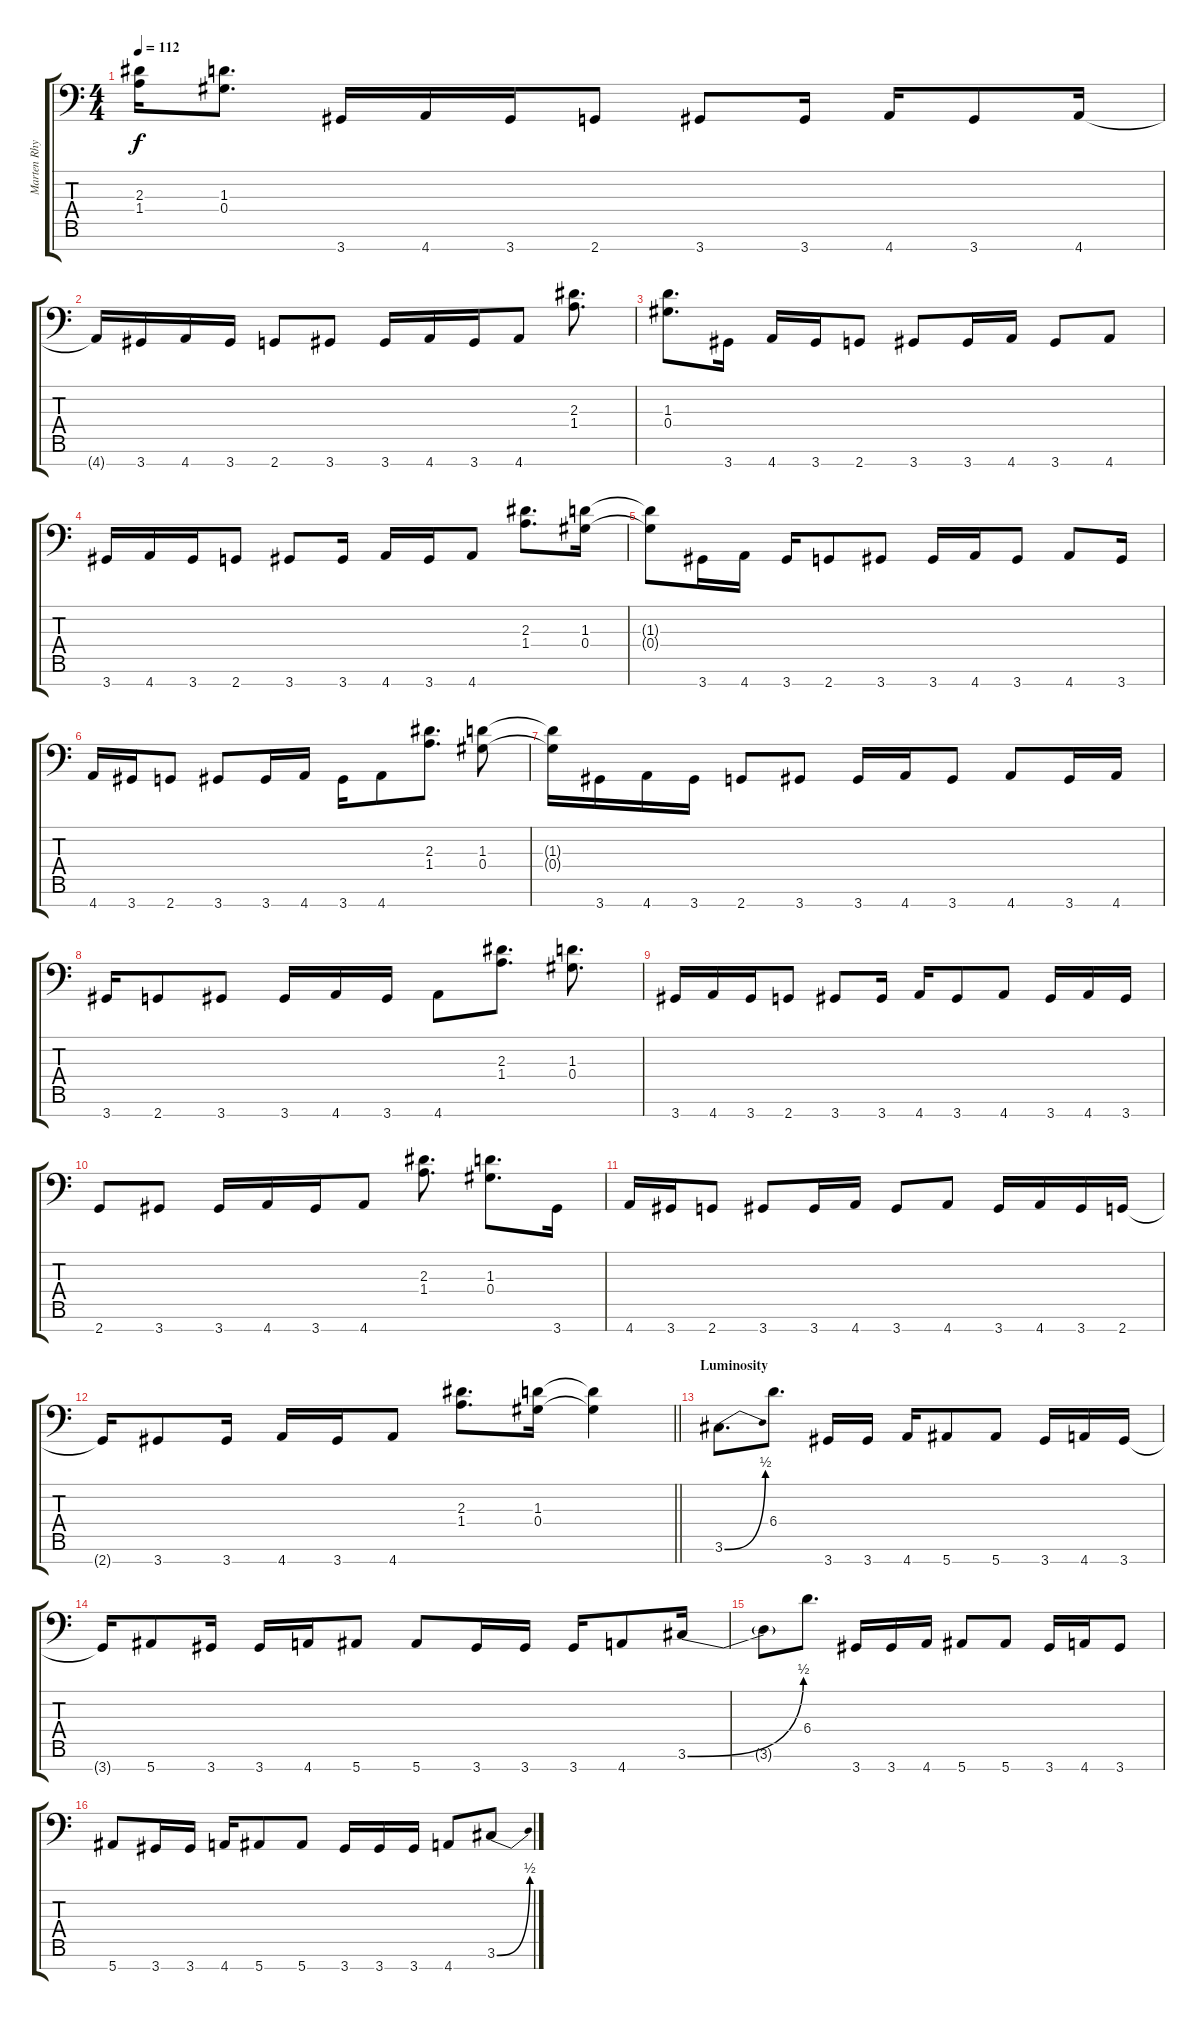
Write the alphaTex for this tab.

\track ("Marten Rhythm" "Marten Rhy") {instrument distortionguitar}
\staff {score tabs}
\tuning (Bb3 Gb3 Db3 Ab2 Eb2 Bb1 F1) {hide}
\ts (4 4)
\tempo 112
\clef f4
\ks c
(2.3{t} 1.4{t}).16{dy f} (1.3 0.4).8{d} 3.7.16 4.7.16 3.7.16 2.7.8 3.7.8 3.7.16 4.7.16 3.7.8 4.7.16 |
4.7{t}.16 3.7.16 4.7.16 3.7.16 2.7.8 3.7.8 3.7.16 4.7.16 3.7.16 4.7.8 (2.3 1.4).8{d} |
(1.3 0.4).8{d} 3.7.16 4.7.16 3.7.16 2.7.8 3.7.8 3.7.16 4.7.16 3.7.8 4.7.8 |
3.7.16 4.7.16 3.7.16 2.7.8 3.7.8 3.7.16 4.7.16 3.7.16 4.7.8 (2.3 1.4).8{d} (1.3 0.4).16 |
(1.3{t} 0.4{t}).8 3.7.16 4.7.16 3.7.16 2.7.8 3.7.8 3.7.16 4.7.16 3.7.8 4.7.8 3.7.16 |
4.7.16 3.7.16 2.7.8 3.7.8 3.7.16 4.7.16 3.7.16 4.7.8 (2.3 1.4).8{d} (1.3 0.4).8 |
(1.3{t} 0.4{t}).16 3.7.16 4.7.16 3.7.16 2.7.8 3.7.8 3.7.16 4.7.16 3.7.8 4.7.8 3.7.16 4.7.16 |
3.7.16 2.7.8 3.7.8 3.7.16 4.7.16 3.7.16 4.7.8 (2.3 1.4).8{d} (1.3 0.4).8{d} |
3.7.16 4.7.16 3.7.16 2.7.8 3.7.8 3.7.16 4.7.16 3.7.8 4.7.8 3.7.16 4.7.16 3.7.16 |
2.7.8 3.7.8 3.7.16 4.7.16 3.7.16 4.7.8 (2.3 1.4).8{d} (1.3 0.4).8{d} 3.7.16 |
4.7.16 3.7.16 2.7.8 3.7.8 3.7.16 4.7.16 3.7.8 4.7.8 3.7.16 4.7.16 3.7.16 2.7.16 |
\barLineRight lightlight
2.7{t}.16 3.7.8 3.7.16 4.7.16 3.7.16 4.7.8 (2.3 1.4).8{d} (1.3 0.4).16 (1.3{t} 0.4{t}).4 |
\section ("" "Luminosity")
3.6{be (bend 0 0 60 2)}.8{d} 6.4.8{d} 3.7.16 3.7.16 4.7.16 5.7.8 5.7.8 3.7.16 4.7.16 3.7.16 |
3.7{t}.16 5.7.8 3.7.16 3.7.16 4.7.16 5.7.8 5.7.8 3.7.16 3.7.16 3.7.16 4.7.8 3.6{be (bend 0 0 60 2)}.16 |
3.6{t}.8 6.4.8{d} 3.7.16 3.7.16 4.7.16 5.7.8 5.7.8 3.7.16 4.7.16 3.7.8 |
5.7.8 3.7.16 3.7.16 4.7.16 5.7.8 5.7.8 3.7.16 3.7.16 3.7.16 4.7.8 3.6{be (bend 0 0 60 2)}.8
